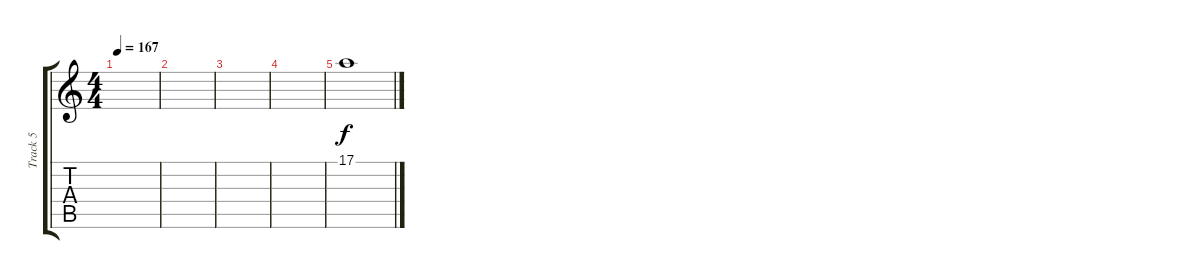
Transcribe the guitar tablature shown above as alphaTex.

\track ("Track 5" "Track 5") {instrument tinklebell}
\staff {score tabs}
\tuning (E4 B3 G3 D3 A2 E2) {hide}
\ts (4 4)
\tempo 167
\clef g2
\ks c
|
|
|
|
17.1.1
